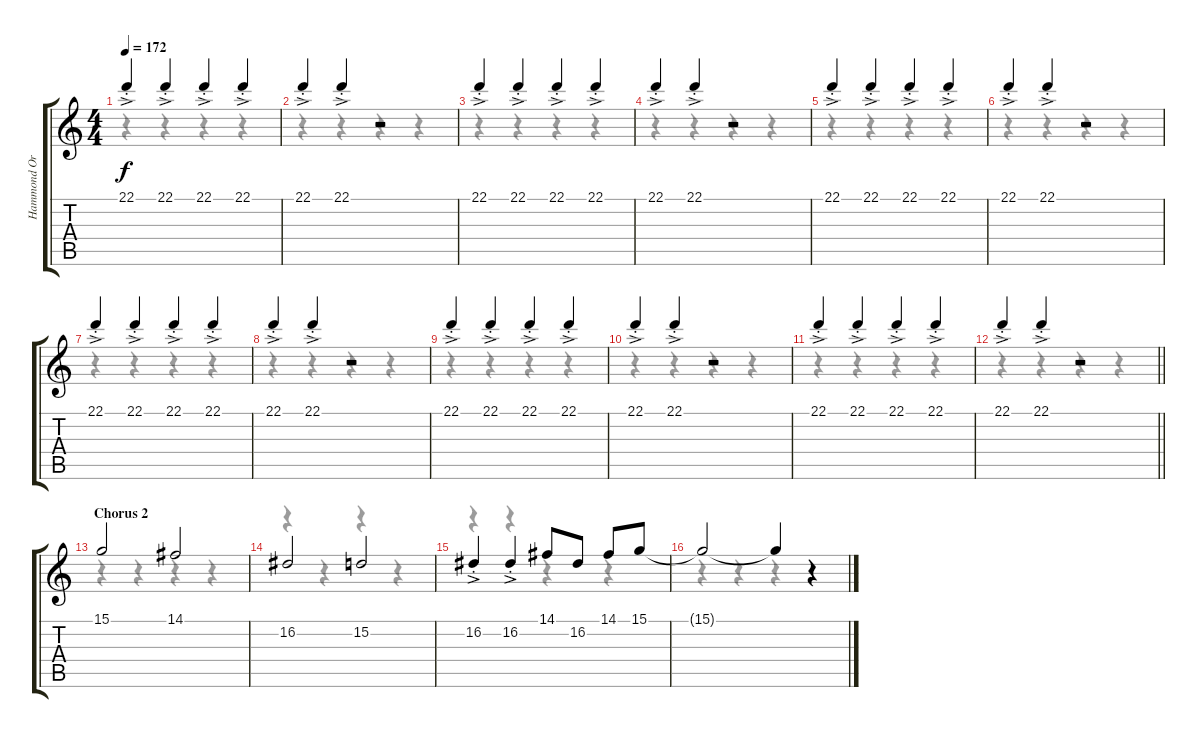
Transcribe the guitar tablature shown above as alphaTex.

\track ("Hammond Organ" "Hammond Or") {instrument drawbarorgan}
\staff {score tabs}
\tuning (E4 B3 G3 D3 A2 E2) {hide}
\voice
\ts (4 4)
\tempo 172
\clef g2
\ks c
22.1{ac st}.4{dy f} 22.1{ac st}.4 22.1{ac st}.4 22.1{ac st}.4 |
22.1{ac st}.4 22.1{ac st}.4 r.2 |
22.1{ac st}.4 22.1{ac st}.4 22.1{ac st}.4 22.1{ac st}.4 |
22.1{ac st}.4 22.1{ac st}.4 r.2 |
22.1{ac st}.4 22.1{ac st}.4 22.1{ac st}.4 22.1{ac st}.4 |
22.1{ac st}.4 22.1{ac st}.4 r.2 |
22.1{ac st}.4 22.1{ac st}.4 22.1{ac st}.4 22.1{ac st}.4 |
22.1{ac st}.4 22.1{ac st}.4 r.2 |
22.1{ac st}.4 22.1{ac st}.4 22.1{ac st}.4 22.1{ac st}.4 |
22.1{ac st}.4 22.1{ac st}.4 r.2 |
22.1{ac st}.4 22.1{ac st}.4 22.1{ac st}.4 22.1{ac st}.4 |
\barLineRight lightlight
22.1{ac st}.4 22.1{ac st}.4 r.2 |
\section ("" "Chorus 2")
15.1.2 14.1.2 |
16.2.2 15.2.2 |
16.2{ac st}.4 16.2{ac st}.4 14.1.8 16.2.8 14.1.8 15.1.8 |
15.1{t}.2 15.1{t}.4 r.4
\voice
\clef g2
\ottava regular
\simile none
\ks c
r.4{dy f} r.4 r.4 r.4 |
r.4 r.4 r.4 r.4 |
r.4 r.4 r.4 r.4 |
r.4 r.4 r.4 r.4 |
r.4 r.4 r.4 r.4 |
r.4 r.4 r.4 r.4 |
r.4 r.4 r.4 r.4 |
r.4 r.4 r.4 r.4 |
r.4 r.4 r.4 r.4 |
r.4 r.4 r.4 r.4 |
r.4 r.4 r.4 r.4 |
\barLineRight lightlight
r.4 r.4 r.4 r.4 |
r.4 r.4 r.4 r.4 |
r.4 r.4 r.4 r.4 |
r.4 r.4 r.4 r.4 |
r.4 r.4 r.4 r.4
